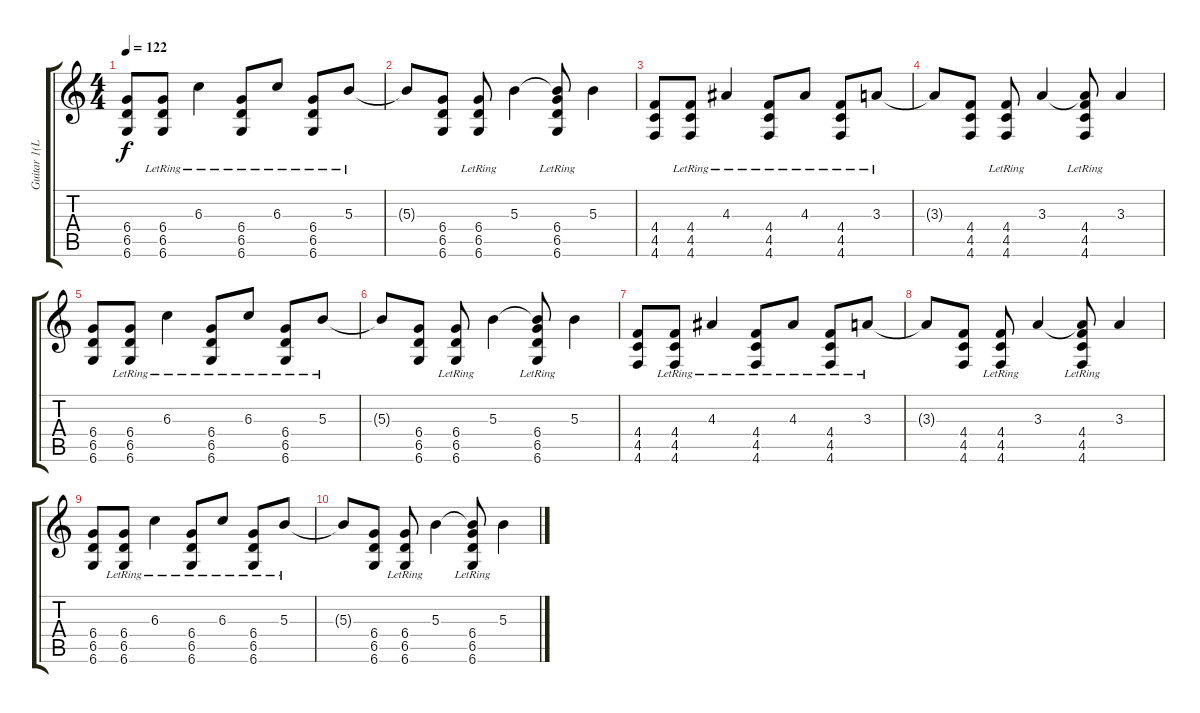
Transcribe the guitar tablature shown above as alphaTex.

\track ("Guitar 1(Lead)" "Guitar 1(L") {instrument overdrivenguitar}
\staff {score tabs}
\tuning (Eb4 Bb3 Gb3 Db3 Ab2 Db2) {hide}
\ts (4 4)
\tempo 122
\clef g2
\ks c
(6.4 6.5 6.6).8{dy f instrument electricguitarjazz} (6.4{lr} 6.5{lr} 6.6{lr}).8 6.3{lr}.4 (6.4{lr} 6.5{lr} 6.6{lr}).8 6.3{lr}.8 (6.4{lr} 6.5{lr} 6.6{lr}).8 5.3{lr}.8 |
5.3{t}.8 (6.4 6.5 6.6).8 (6.4{lr} 6.5{lr} 6.6{lr}).8 5.3.4 (5.3{t} 6.4{lr} 6.5{lr} 6.6{lr}).8 5.3.4 |
(4.4 4.5 4.6).8 (4.4{lr} 4.5{lr} 4.6{lr}).8 4.3{lr}.4 (4.4{lr} 4.5{lr} 4.6{lr}).8 4.3{lr}.8 (4.4{lr} 4.5{lr} 4.6{lr}).8 3.3{lr}.8 |
3.3{t}.8 (4.4 4.5 4.6).8 (4.4{lr} 4.5{lr} 4.6{lr}).8 3.3.4 (3.3{t} 4.4{lr} 4.5{lr} 4.6{lr}).8 3.3.4 |
(6.4 6.5 6.6).8{instrument electricguitarjazz} (6.4{lr} 6.5{lr} 6.6{lr}).8 6.3{lr}.4 (6.4{lr} 6.5{lr} 6.6{lr}).8 6.3{lr}.8 (6.4{lr} 6.5{lr} 6.6{lr}).8 5.3{lr}.8 |
5.3{t}.8 (6.4 6.5 6.6).8 (6.4{lr} 6.5{lr} 6.6{lr}).8 5.3.4 (5.3{t} 6.4{lr} 6.5{lr} 6.6{lr}).8 5.3.4 |
(4.4 4.5 4.6).8 (4.4{lr} 4.5{lr} 4.6{lr}).8 4.3{lr}.4 (4.4{lr} 4.5{lr} 4.6{lr}).8 4.3{lr}.8 (4.4{lr} 4.5{lr} 4.6{lr}).8 3.3{lr}.8 |
3.3{t}.8 (4.4 4.5 4.6).8 (4.4{lr} 4.5{lr} 4.6{lr}).8 3.3.4 (3.3{t} 4.4{lr} 4.5{lr} 4.6{lr}).8 3.3.4 |
(6.4 6.5 6.6).8{volume 0 instrument electricguitarjazz} (6.4{lr} 6.5{lr} 6.6{lr}).8 6.3{lr}.4 (6.4{lr} 6.5{lr} 6.6{lr}).8 6.3{lr}.8 (6.4{lr} 6.5{lr} 6.6{lr}).8 5.3{lr}.8 |
5.3{t}.8 (6.4 6.5 6.6).8 (6.4{lr} 6.5{lr} 6.6{lr}).8 5.3.4 (5.3{t} 6.4{lr} 6.5{lr} 6.6{lr}).8 5.3.4
